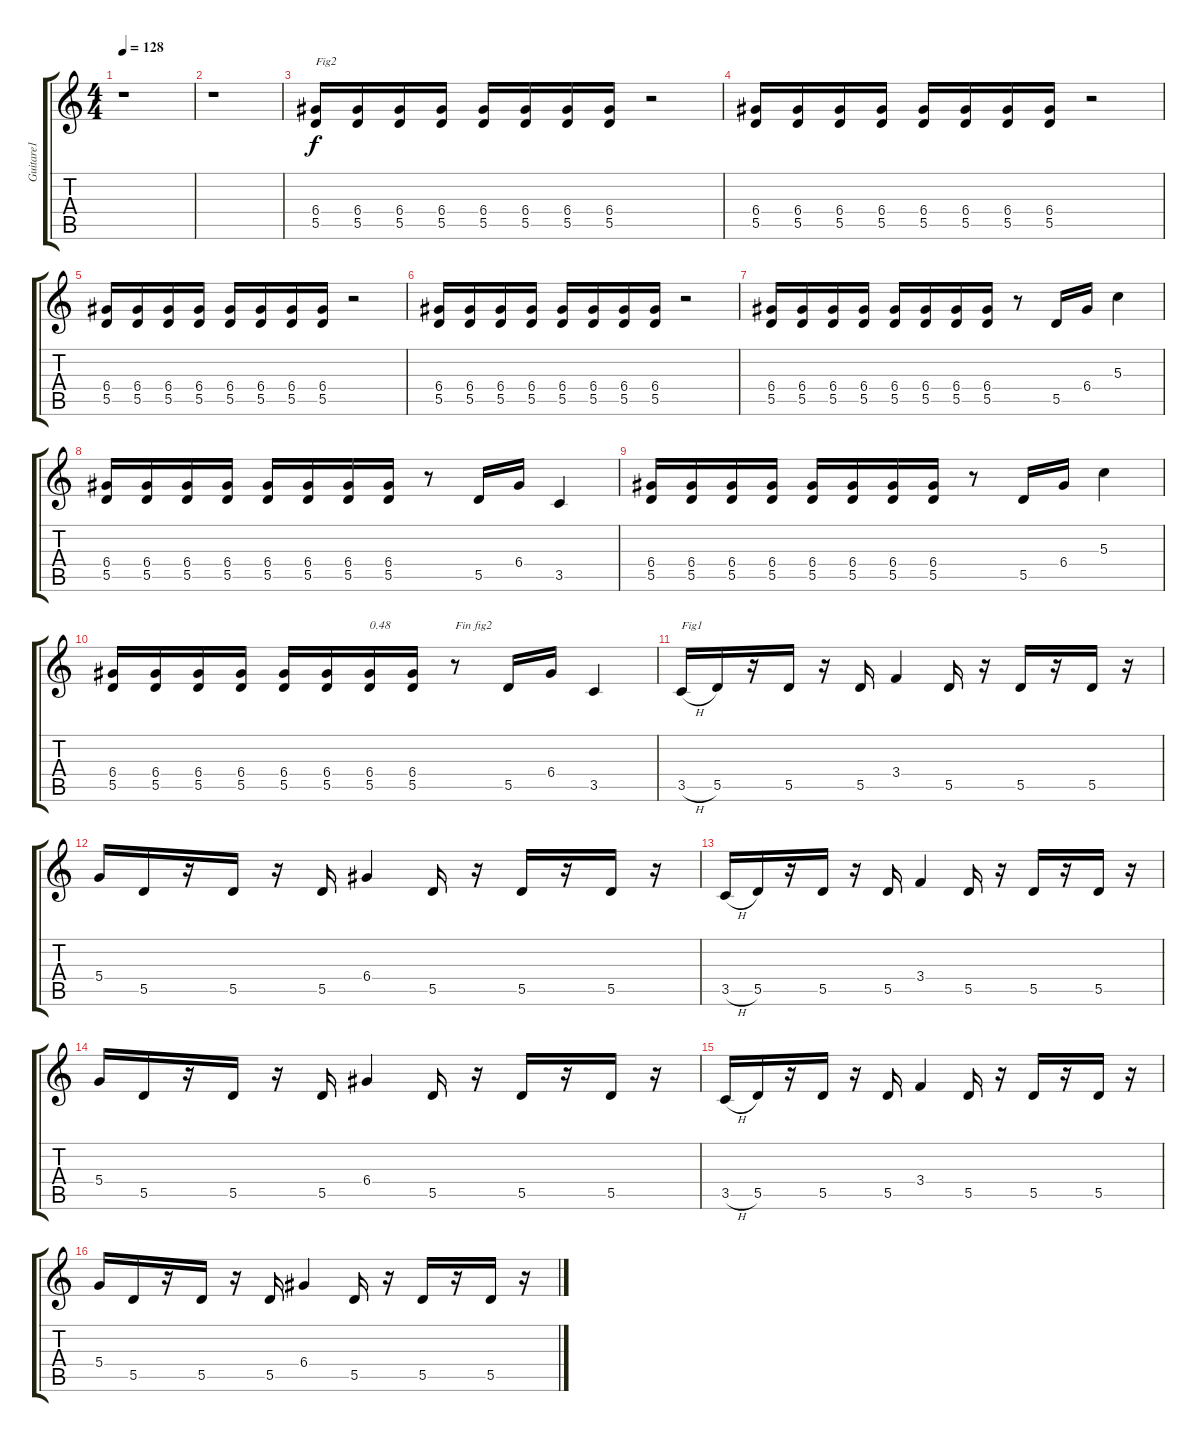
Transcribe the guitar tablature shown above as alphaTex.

\track ("Guitare1" "Guitare1") {instrument overdrivenguitar}
\staff {score tabs}
\tuning (E4 B3 G3 D3 A2 E2) {hide}
\ts (4 4)
\tempo 128
\clef g2
\ks c
r.1{dy f} |
r.1 |
(6.4 5.5).16{txt "Fig2"} (6.4 5.5).16 (6.4 5.5).16 (6.4 5.5).16 (6.4 5.5).16 (6.4 5.5).16 (6.4 5.5).16 (6.4 5.5).16 r.2 |
(6.4 5.5).16 (6.4 5.5).16 (6.4 5.5).16 (6.4 5.5).16 (6.4 5.5).16 (6.4 5.5).16 (6.4 5.5).16 (6.4 5.5).16 r.2 |
(6.4 5.5).16 (6.4 5.5).16 (6.4 5.5).16 (6.4 5.5).16 (6.4 5.5).16 (6.4 5.5).16 (6.4 5.5).16 (6.4 5.5).16 r.2 |
(6.4 5.5).16 (6.4 5.5).16 (6.4 5.5).16 (6.4 5.5).16 (6.4 5.5).16 (6.4 5.5).16 (6.4 5.5).16 (6.4 5.5).16 r.2 |
(6.4 5.5).16 (6.4 5.5).16 (6.4 5.5).16 (6.4 5.5).16 (6.4 5.5).16 (6.4 5.5).16 (6.4 5.5).16 (6.4 5.5).16 r.8 5.5.16 6.4.16 5.3.4 |
(6.4 5.5).16 (6.4 5.5).16 (6.4 5.5).16 (6.4 5.5).16 (6.4 5.5).16 (6.4 5.5).16 (6.4 5.5).16 (6.4 5.5).16 r.8 5.5.16 6.4.16 3.5.4 |
(6.4 5.5).16 (6.4 5.5).16 (6.4 5.5).16 (6.4 5.5).16 (6.4 5.5).16 (6.4 5.5).16 (6.4 5.5).16 (6.4 5.5).16 r.8 5.5.16 6.4.16 5.3.4 |
(6.4 5.5).16 (6.4 5.5).16 (6.4 5.5).16 (6.4 5.5).16 (6.4 5.5).16 (6.4 5.5).16 (6.4 5.5).16{txt "0.48"} (6.4 5.5).16 r.8{txt "Fin fig2"} 5.5.16 6.4.16 3.5.4 |
3.5{h}.16{txt "Fig1"} 5.5.16 r.16 5.5.16 r.16 5.5.16 3.4.4 5.5.16 r.16 5.5.16 r.16 5.5.16 r.16 |
5.4.16 5.5.16 r.16 5.5.16 r.16 5.5.16 6.4.4 5.5.16 r.16 5.5.16 r.16 5.5.16 r.16 |
3.5{h}.16 5.5.16 r.16 5.5.16 r.16 5.5.16 3.4.4 5.5.16 r.16 5.5.16 r.16 5.5.16 r.16 |
5.4.16 5.5.16 r.16 5.5.16 r.16 5.5.16 6.4.4 5.5.16 r.16 5.5.16 r.16 5.5.16 r.16 |
3.5{h}.16 5.5.16 r.16 5.5.16 r.16 5.5.16 3.4.4 5.5.16 r.16 5.5.16 r.16 5.5.16 r.16 |
5.4.16 5.5.16 r.16 5.5.16 r.16 5.5.16 6.4.4 5.5.16 r.16 5.5.16 r.16 5.5.16 r.16
